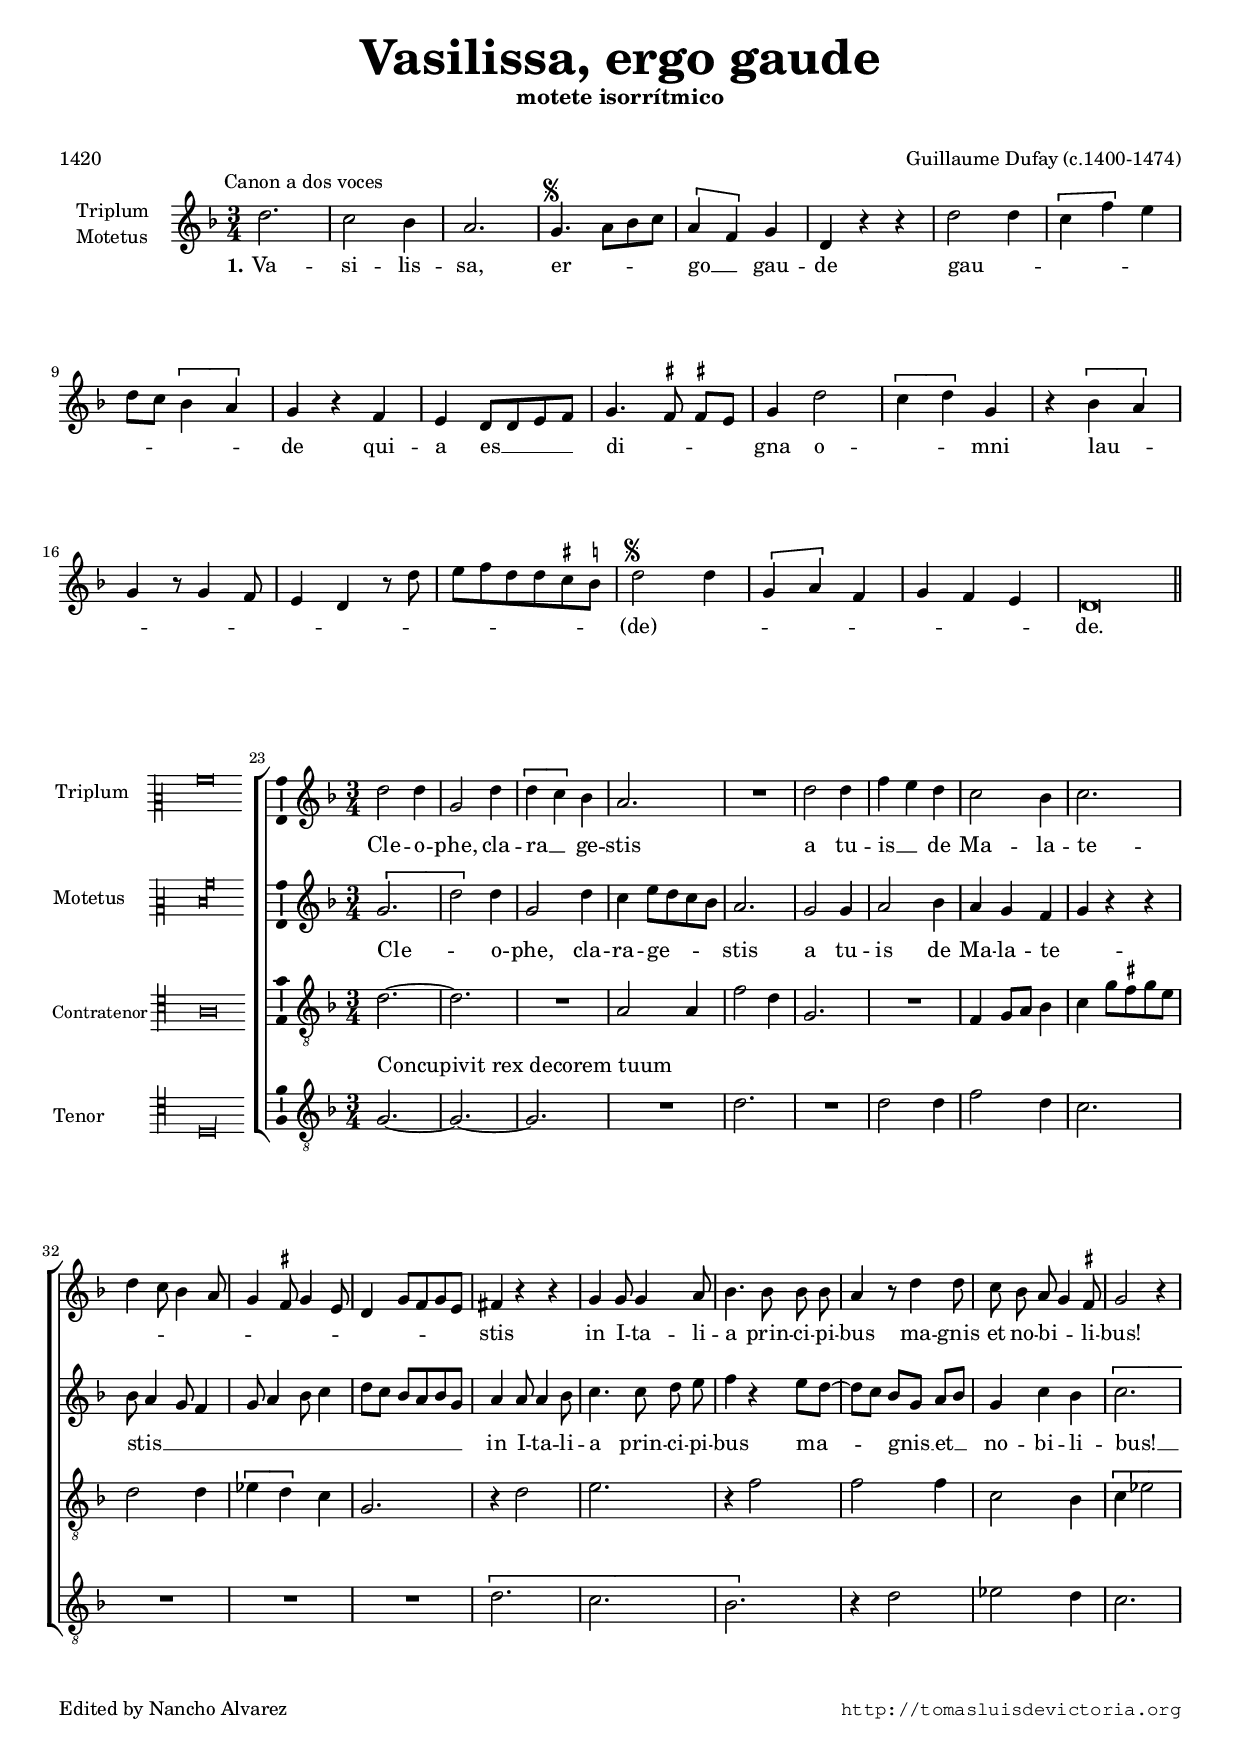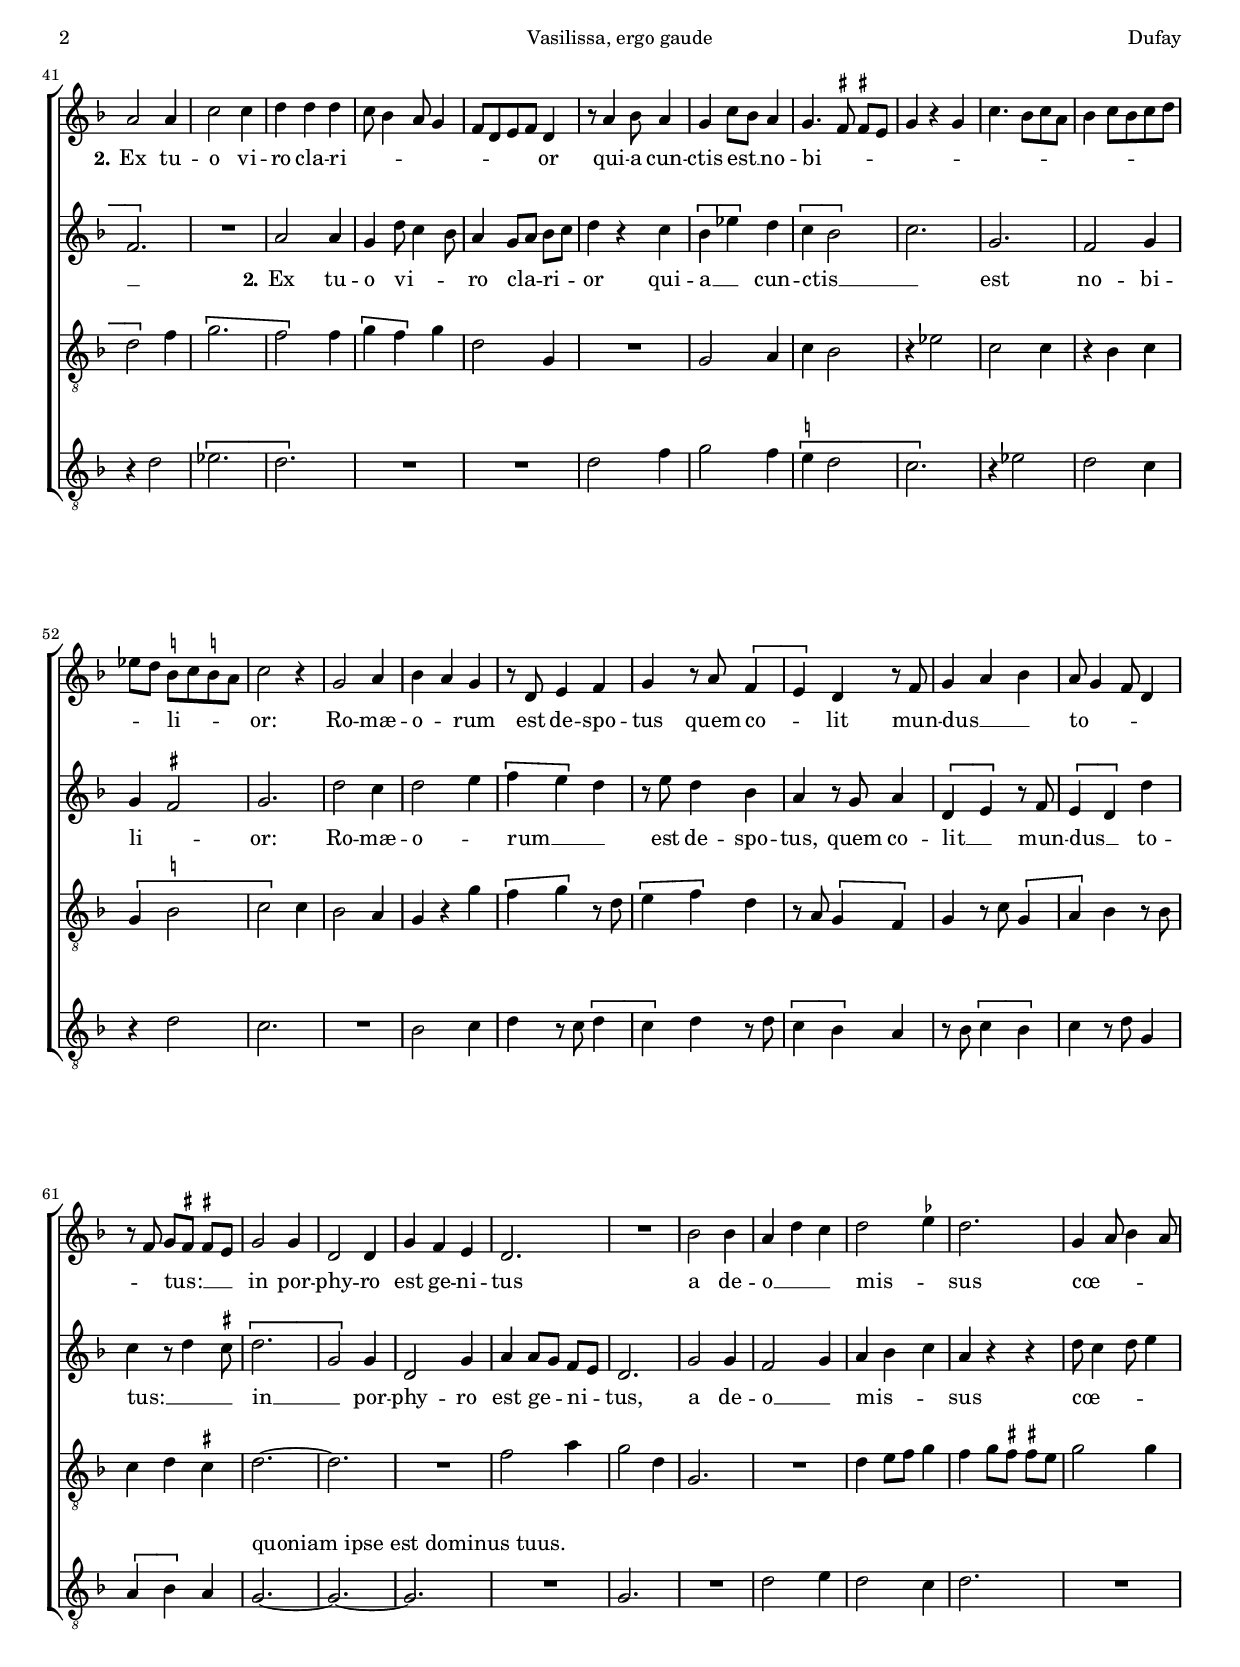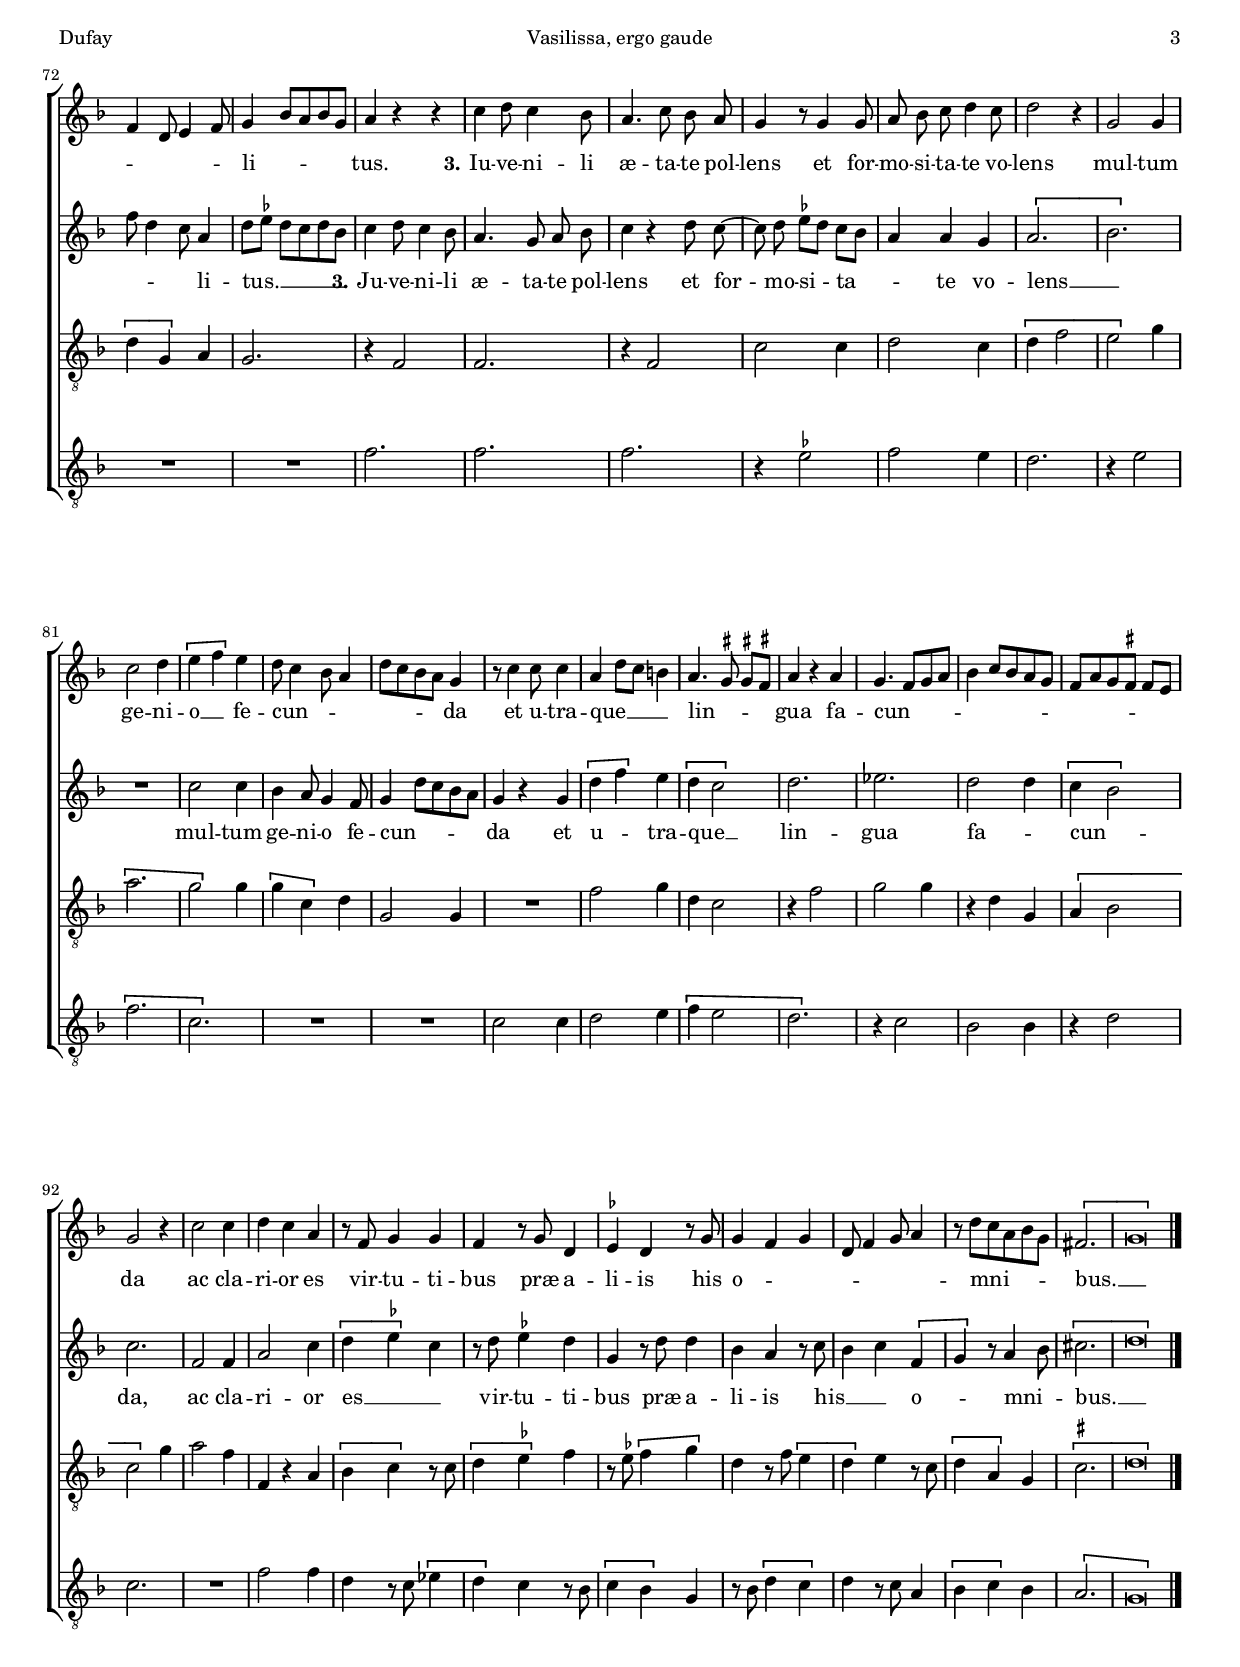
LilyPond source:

\version "2.18.0"

#(set-default-paper-size "a4")
#(set-global-staff-size 16.8)
#(ly:set-option 'point-and-click #f)
%mobile -s16 -i3.2 -ball

italicas=\override LyricText.font-shape = #'italic
rectas=\override LyricText.font-shape = #'upright
ss=\once \set suggestAccidentals = ##t
incipitwidth = 16

htitle="Vasilissa, ergo gaude"
hcomposer="Dufay"

% Siguiendo la versión de Huelgas Ensemble

\header {
	title=\markup{\fontsize #4 "Vasilissa, ergo gaude"}
	subtitle="motete isorrítmico"
	subsubtitle=" "
	composer="Guillaume Dufay (c.1400-1474)"
        pdfauthor=\composer
	%opus="(-)"
	poet="1420"
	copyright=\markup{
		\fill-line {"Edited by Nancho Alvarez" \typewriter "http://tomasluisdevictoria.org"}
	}
%	tagline=""
}

\score{\transpose a d'{
	
	\new Voice="canon" \relative c''<<
		{
		\set Staff.instrumentName=\markup{\column{"Triplum" "Motetus"}}
		\override LigatureBracket.padding = #1
		\time 3/4
		\key c \major
		\once \override TextScript.padding = #2
		\once \override TextScript.X-offset = #-4
		a2.^"Canon a dos voces"
		g2 f4
		e2. 
		d4.^\markup{\smaller \musicglyph #"scripts.segno"} e8 f g
		\[e4 c\] d
		a4 r r 
		a'2 a4
		\[g4 c\] b
		%tablet \break
		a8 g \[f4 e\]
		d4 r4 c
		b a8 a b8 c
		d4. \ss cis8 \ss cis![ b8]
		d4 a'2
		\[g4 a\] d,
		r4 \[f e\]
		d r8 d4 c8
		b4 a r8 a'
		b8 c a a \ss gis \ss fis
		a2^\markup{\smaller \musicglyph #"scripts.segno"} a4
		\[d,4 e\] c
		d c b 
		a\breve*3/8
		\bar "||"
	}
	\new Lyrics \lyricsto "canon" {
	\set stanza = "1."
	Va -- si -- lis -- sa,
	er -- _ _ _ go __ _ gau -- de
	gau -- _ _ _ _ _ _ _ _ de
	qui -- a es __ _ _ _ di -- _ _ _ gna o -- _ _ mni lau --
	_ _ _ _ _ _ _ _ _ _ _ _ _ "(de)" "  " -- _ _ _ _ _ _ de.
	}
	>>
	}%transpose
	\layout {indent=1.9\cm
	system-count = 3
	}
	%\midi{}
}

%tablet \pageBreak

%%%%%%%%%%%%%%%%%%%%%%%%%%%%%%%%%%%%%%%%%%%%%%%%%%%%%%%%%%%%%%

global={\key c \major \time 3/4 \skip 1*3/4*80 \bar "|." }


cantus=\relative c''{
	\set Score.currentBarNumber = #23 \bar ""
	a2 a4
	d,2 a'4
	\[a g\] f
	e2.
	R1*3/4
	a2 a4
	c b a
	g2 f4
	g2.
	a4 g8 f4 e8
	d4 \ss cis8 d4 b8
	a4 d8 c d b
	cis4 r r
	d d8 d4 e8
	f4. f8 \noBeam f \noBeam f
	e4 r8 a4 a8
	g8 \noBeam f \noBeam e d4 \ss cis8
	d2 r4
	e2 e4
	g2 g4
	a a a
	g8 f4 e8 d4
	c8 a b c a4
	r8 e'4 f8 e4
	d4 g8 f e4
	d4. \ss cis8 \ss cis![ b8]
	d4 r d
	g4. f8 g e
	f4 g8 f g a
	bes a \ss fis[ g \ss fis! e]
	g2 r4
	d2 e4
	f e d
	r8 a b4 c
	d4 r8 e \[c4
	b\] a r8 c
	d4 e f
	e8 d4 c8 a4
	r8 c d[ \ss cis] \ss cis![ b]
	d2 d4
	a2 a4
	d c b
	a2.
	R1*3/4
	f'2 f4
	e4 a g
	a2 \ss bes4
	a2.
	d,4 e8 f4 e8 
	c4 a8 b4 c8
	d4 f8 e f d
	e4 r r
	g4 a8 g4 f8
	e4. g8 \noBeam f \noBeam e
	d4 r8 d4 d8
	e8 \noBeam f \noBeam g a4 g8
	a2 r4
	d,2 d4
	g2 a4
	\[b c\] b
	a8 g4 f8 e4
	a8 g f e d4
	r8 g4 g8 g4
	e4 a8 g fis4
	e4. \ss dis8 \ss dis![ \ss cis8]
	e4 r e
	d4. c8 d e
	f4 g8 f e d
	c8[ e d \ss cis] cis[ b]
	d2 r4
	g2 g4
	a g e
	r8 c d4 d
	c r8 d a4
	\ss bes4 a r8 d
	d4 c d
	a8 c4 d8 e4
	r8 a g e f d
	\[cis2. d\breve*3/8\]
}

altus=\relative c'{
	\[d2. 
	a'2\] a4
	d,2 a'4
	g4 b8 a g f
	e2.
	d2 d4
	e2 f4
	e d c4
	d r r
	f8 e4 d8 c4
	d8 e4 f8 g4
	a8 g f[ e f d]
	e4 e8 e4 f8
	g4. g8 \noBeam a \noBeam b
	c4 r4 b8 a ~
	a8[ g] f8[ d] e[ f]
	d4 g f
	\[g2.
	c,2.\]
	R1*3/4
	e2 e4
	d4 a'8 g4 f8
	e4 d8[ e] f[ g]
	a4 r g
	\[f bes\] a
	\[g4 f2\]
	g2.
	d2.
	c2 d4
	d4 \ss cis2
	d2.
	a'2 g4
	a2 b4
	\[c b\] a
	r8 b a4 f
	e r8 d e4
	\[a,4 b\] r8 c
	\[b4 a\] a'
	g r8 a4 \ss gis8
	\[a2.
	d,2\] d4
	a2 d4
	e4 e8[ d] c[ b]
	a2.
	d2 d4
	c2 d4
	e f g
	e r r
	a8 g4 a8 b4
	c8 a4 g8 e4
	a8[ \ss bes] a8[ g a f]
	g4 a8 g4 f8
	e4. d8 \noBeam e \noBeam f
	g4 r a8 \noBeam g ~
	g8 \noBeam a \ss bes[ a] g[ f]
	e4 e d
	\[e2.
	f\]
	R1*3/4
	g2 g4
	f4 e8 d4 c8
	d4 a'8[ g f e]
	d4 r4 d
	\[a' c\] b
	\[a4 g2\]
	a2.
	bes2.
	a2 a4
	\[g4 f2\]
	g2.
	c,2 c4
	e2 g4
	\[a \ss bes\] g
	r8 a \ss bes4 a
	d, r8 a' a4
	f4 e r8 g
	f4 g \[c,
	d\] r8 e4 f8 %? Huelgas Ensemble hace: d\] r4 d4 
	\[gis2.
	a\breve*3/8\]
}

tenor=\relative c'{
	a2. ~
	a
	R1*3/4
	e2 e4
	c'2 a4
	d,2.
	R1*3/4
	c4 d8 e f4
	g4 d'8 \ss cis d b
	a2 a4
	\[bes4 a\] g
	d2.
	r4 a'2
	b2.
	r4 c2
	c2 c4
	g2 f4
	\[g4 bes2
	a2\] c4
	\[d2. 
	c2\] c4
	\[d4 c\] d
	a2 d,4
	R1*3/4
	d2 e4
	g f2
	r4 bes2
	g2 g4
	r4 f g
	\[d4 \ss fis2
	g2\] g4
	f2 e4
	d r4 d'
	\[c d\] r8 a
	\[b4 c\] a
	r8 e \[d4 c\]
	d4 r8 g \[d4
	e\] f r8 f
	g4 a \ss gis %? g
	a2. ~
	a 
	R1*3/4
	c2 e4 %? c2 c4 hace Huelgas Ensemble
	d2 a4
	d,2.
	R1*3/4
	a'4 b8 c d4
	c4 d8[ \ss cis] \ss cis![ b]
	d2 d4
	\[a4 d,\] e
	d2. 
	r4 c2
	c2.
	r4 c2
	g'2 g4
	a2 g4
	\[a4 c2
	b2\] d4
	\[e2.
	d2\] d4
	\[d4 g,\] a4
	d,2 d4
	R1*3/4
	c'2 d4
	a4 g2
	r4 c2
	d d4
	r4 a d,
	\[e4 f2
	g\] d'4
	e2 c4
	c, r e
	\[f g\] r8 g
	\[a4 \ss bes\] c %? huelgas ensemble hace b contra bes de las voces superiores
	r8 \ss bes \[c4 d\] %? huelgas ensemble hace b contra bes de las voces superiores
	a4 r8 c \[ b4
	a4\] b r8 g
	\[a4 e\] d
	\[\ss gis2.
	a\breve*3/8\]
}

bassus=\relative c{
	\once \override TextScript.padding = #2
	s4*0^\markup{\large "Concupivit rex decorem tuum"}
	d2. ~ 
	d ~ 
	d
	R1*3/4
	a'2.
	R1*3/4
	a2 a4 
	c2 a4
	g2. 
	R1*3/4*3
	\[a2.
	g 
	f\]
	r4 a2
	bes2 a4
	g2.
	r4 a2
	\[bes2.
	a2.\]
	R1*3/4*2
	a2 c4
	d2 c4
	\[\ss b!4 a2
	g2.\]
	r4 bes2
	a2 g4
	r4 a2
	g2. 
	R1*3/4
	f2 g4
	a4 r8 g \[a4
	g\] a r8 a
	\[g4 f\] e
	r8 f \[g4 f\]
	g4 r8 a d,4
	\[e4 f\] e
	\once \override TextScript.padding = #2
	s4*0^\markup{\large "quoniam ipse est dominus tuus."}
	d2. ~
	d ~
	d
	R1*3/4
	d2. 
	R1*3/4
	a'2 b4
	a2 g4
	a2.
	R1*3/4*3
	c2. 
	c2. 
	c2.
	r4 \ss bes2 %? Huelgas Ensemble hace b chocando con otras voces
	c2 b4
	a2.
	r4 b2
	\[c2.
	g\]
	R1*3/4*2
	g2 g4
	a2 b4
	\[c4 b2
	a2.\]
	r4 g2
	f2 f4
	r4 a2
	g2.
	R1*3/4
	c2 c4
	a4 r8 g \[bes4
	a\] g r8 f
	\[g4 f\] d4
	r8 f \[a4 g\]
	a4 r8 g8 e4
	\[f4 g\] f
	\[e2.
	d\breve*3/8\]
}


textocantus=\lyricmode{
Cle -- o -- phe, cla -- ra __ _ ge -- stis
a tu -- is __ _ de Ma -- la -- te -- _ _ _ _ _ _ _ _ _ _ _ _ _ stis
in I -- ta -- li -- a prin -- ci -- pi -- bus ma -- gnis et no -- bi -- _  li -- bus!
\set stanza = "2."
Ex tu -- o vi -- ro cla -- ri -- _ _ _ _ _ _ _ _ or
qui -- a cun -- ctis est __ _ no -- bi -- _ _ _
_ _ _ _ _ _ _ _ _ _ _ _ _ li -- _ _ _ or:
Ro -- mæ -- o -- _ rum est de -- spo -- tus
quem co -- _ lit mun -- dus __ _ _ to -- _ _ _ _ tus: __ _ _ _ 
in por -- phy -- ro est ge -- ni -- tus
a de -- o __ _ _ mis -- _ sus cœ -- _ _ _ _ _ _ _ li -- _ _ _ _ tus.
\set stanza = "3."
Iu -- ve -- ni -- li
æ -- ta -- te pol -- lens
et for -- mo -- si -- ta -- te vo -- lens
mul -- tum ge -- ni -- o __ _ fe -- cun -- _ _ _ _ _ _ _ da 
et u -- tra -- que __ _ _ _ lin -- _ _ _ gua
fa -- cun -- _ _ _ _ _ _ _ _ _ _ _ _ _ _ da 
ac cla -- ri -- or es vir -- tu -- ti -- bus 
præ a -- li -- is his o -- _ _ _ _ _ _ mni -- _ _ _ _ bus. __ _ 
}

textoaltus=\lyricmode{
Cle -- _ o -- phe, cla -- ra -- ge -- _ _ _ stis
a tu -- is de Ma -- la -- te -- _ stis __ _ _ _ _ _ _ _ _ _ _ _ _ _ 
in I -- ta -- li -- a prin -- ci -- pi -- bus ma -- _ _ gnis __ _ 
et __ _ no -- bi -- li -- bus! __ _ 
\set stanza = "2."
Ex tu -- o vi -- _ _ ro cla -- _ ri -- _ or
qui -- a __ _ cun -- ctis __ _ _ est
no -- bi -- li -- _ or:
Ro -- mæ -- o -- _ rum __ _ _ 
est de -- spo -- tus,
quem co -- lit __ _ mun -- dus __ _ to -- tus: __ _ _ 
in __ _ por -- phy -- ro est ge -- _ ni -- _ tus,
a de -- o __ _ mis -- _ _ sus cœ -- _ _ _ _ _ _ li -- tus. __ _ _ _ _ _ 
\set stanza = "3."
Ju -- ve -- ni -- li æ -- ta -- te pol -- lens
et for -- mo -- si -- _ ta -- _ _ te vo -- lens __ _ 
mul -- tum ge -- ni -- o fe -- cun -- _ _ _ _ da
et u -- _ tra -- que __ _ 
lin -- gua fa -- _ cun -- _ da,
ac cla -- ri -- or es __ _ _ 
vir -- tu -- ti -- bus
præ a -- li -- is his __ _ _ o -- _ mni -- _ bus. __ _ 
_ _ _ _ _ 
}

textotenor=\lyricmode{

}

textobassus=\lyricmode{

}



incipitcantus=\markup{
	\score{
		{ 
		\set Staff.instrumentName="Triplum   "
		\override NoteHead.style = #'neomensural
		\override Rest.style = #'neomensural
		\override Staff.TimeSignature.stencil = ##f
		\cadenzaOn 
		\clef "petrucci-c2"
		a'\breve
		} 
	\layout {
		\context {\Voice
			\remove Ligature_bracket_engraver
			\consists Mensural_ligature_engraver
		}
		line-width=\incipitwidth
		indent = 0
	}
	}
}


incipitaltus=\markup{
	\score{
		{ 
		\set Staff.instrumentName="Motetus    "
		\override NoteHead.style = #'neomensural 
		\override Rest.style = #'neomensural
		\override Staff.TimeSignature.stencil = ##f
		\cadenzaOn 
		\clef "petrucci-c2"
		\[d'\breve*1/2 a'\]
		} 
	\layout {
		\context {\Voice
			\remove Ligature_bracket_engraver
			\consists Mensural_ligature_engraver
		}
		line-width=\incipitwidth
		indent = 0
	}
	}
}


incipittenor=\markup{
	\score{
		{ 
		\set Staff.instrumentName=\markup{\smaller "Contratenor"}
		\override NoteHead.style = #'neomensural 
		\override Rest.style = #'neomensural
		\override Staff.TimeSignature.stencil = ##f
		\cadenzaOn 
		\clef "petrucci-c4"
		a\breve
		} 
	\layout {
		\context {\Voice
			\remove Ligature_bracket_engraver
			\consists Mensural_ligature_engraver
		}
		line-width=\incipitwidth
		indent=0
	}
	}
}


incipitbassus=\markup{
	\score{
		{ 
		\set Staff.instrumentName="Tenor        "
		\override NoteHead.style = #'neomensural 
		\override Rest.style = #'neomensural
		\override Staff.TimeSignature.stencil = ##f
		\cadenzaOn 
		\clef "petrucci-c4"
		d\longa*1/2
		} 
	\layout {
		\context {\Voice
			\remove Ligature_bracket_engraver
			\consists Mensural_ligature_engraver
		}
		line-width=\incipitwidth
		indent = 0
	}
	}
}





\score {\transpose a d'{
\new ChoirStaff<<

	\new Staff <<\global
	\new Voice="v1" {
		\set Staff.instrumentName=\incipitcantus
		\clef "treble"
		\cantus }
	\new Lyrics \lyricsto "v1" {\textocantus }
	>>

	
	\new Staff << \global
	\new Voice="v2" {
		\set Staff.instrumentName=\incipitaltus
		\clef "treble" 
		\altus}
	\new Lyrics \lyricsto "v2" {\textoaltus }
	>>

	
	\new Staff <<\global
	\new Voice="v3" {
		\set Staff.instrumentName=\incipittenor
		\clef "G_8"
		\tenor }
	%\new Lyrics \lyricsto "v3" {\textotenor }
	>>
	

	\new Staff <<\global
	\new Voice="v4" {
		\set Staff.instrumentName=\incipitbassus
		\clef "G_8" 
		\bassus }
	%\new Lyrics \lyricsto "v4" {\textobassus }
	>>
	
>>

	}%transpose

\layout{ 
	\context {\Lyrics 
		\override VerticalAxisGroup.staff-affinity = #UP
		\override VerticalAxisGroup.nonstaff-relatedstaff-spacing =
			#'((basic-distance . 0) (minimum-distance . 0) (padding . 1))
		\override LyricText.font-size = #1.2
		\override LyricHyphen.minimum-distance = #0.5
	}
	\context {\Score 
		tempoHideNote = ##t
		\override BarNumber.padding = #2 
	}
	\context {\Voice 
		%melismaBusyProperties = #'()
		%autoBeaming = ##f
	}
	\context {\Staff 
                %\RemoveEmptyStaves
                %\override VerticalAxisGroup.remove-first = ##t
		\override VerticalAxisGroup.staff-staff-spacing =
			#'((basic-distance . 11) (minimum-distance . 0) (padding . 1))
		\consists Ambitus_engraver 
		\override LigatureBracket.padding = #1
	}
}

%\midi { \mtempo }

}


\paper{
	evenHeaderMarkup=\markup  \fill-line { \fromproperty #'page:page-number-string \htitle \hcomposer }
	oddHeaderMarkup= \markup  \fill-line { \on-the-fly #not-first-page \hcomposer \on-the-fly #not-first-page \htitle \on-the-fly #not-first-page \fromproperty #'page:page-number-string }
	%system-count=20
	%page-count = 8
	ragged-last-bottom = ##f
	indent=3.5\cm
	system-system-spacing =
	#'((basic-distance . 19) (minimum-distance . 0) (padding . 5))
	top-system-spacing = % header
	#'((basic-distance . 8) (minimum-distance . 0) (padding . 0))
	last-bottom-spacing = % footer
	#'((basic-distance . 12) (minimum-distance . 0) (padding . 0))

}
